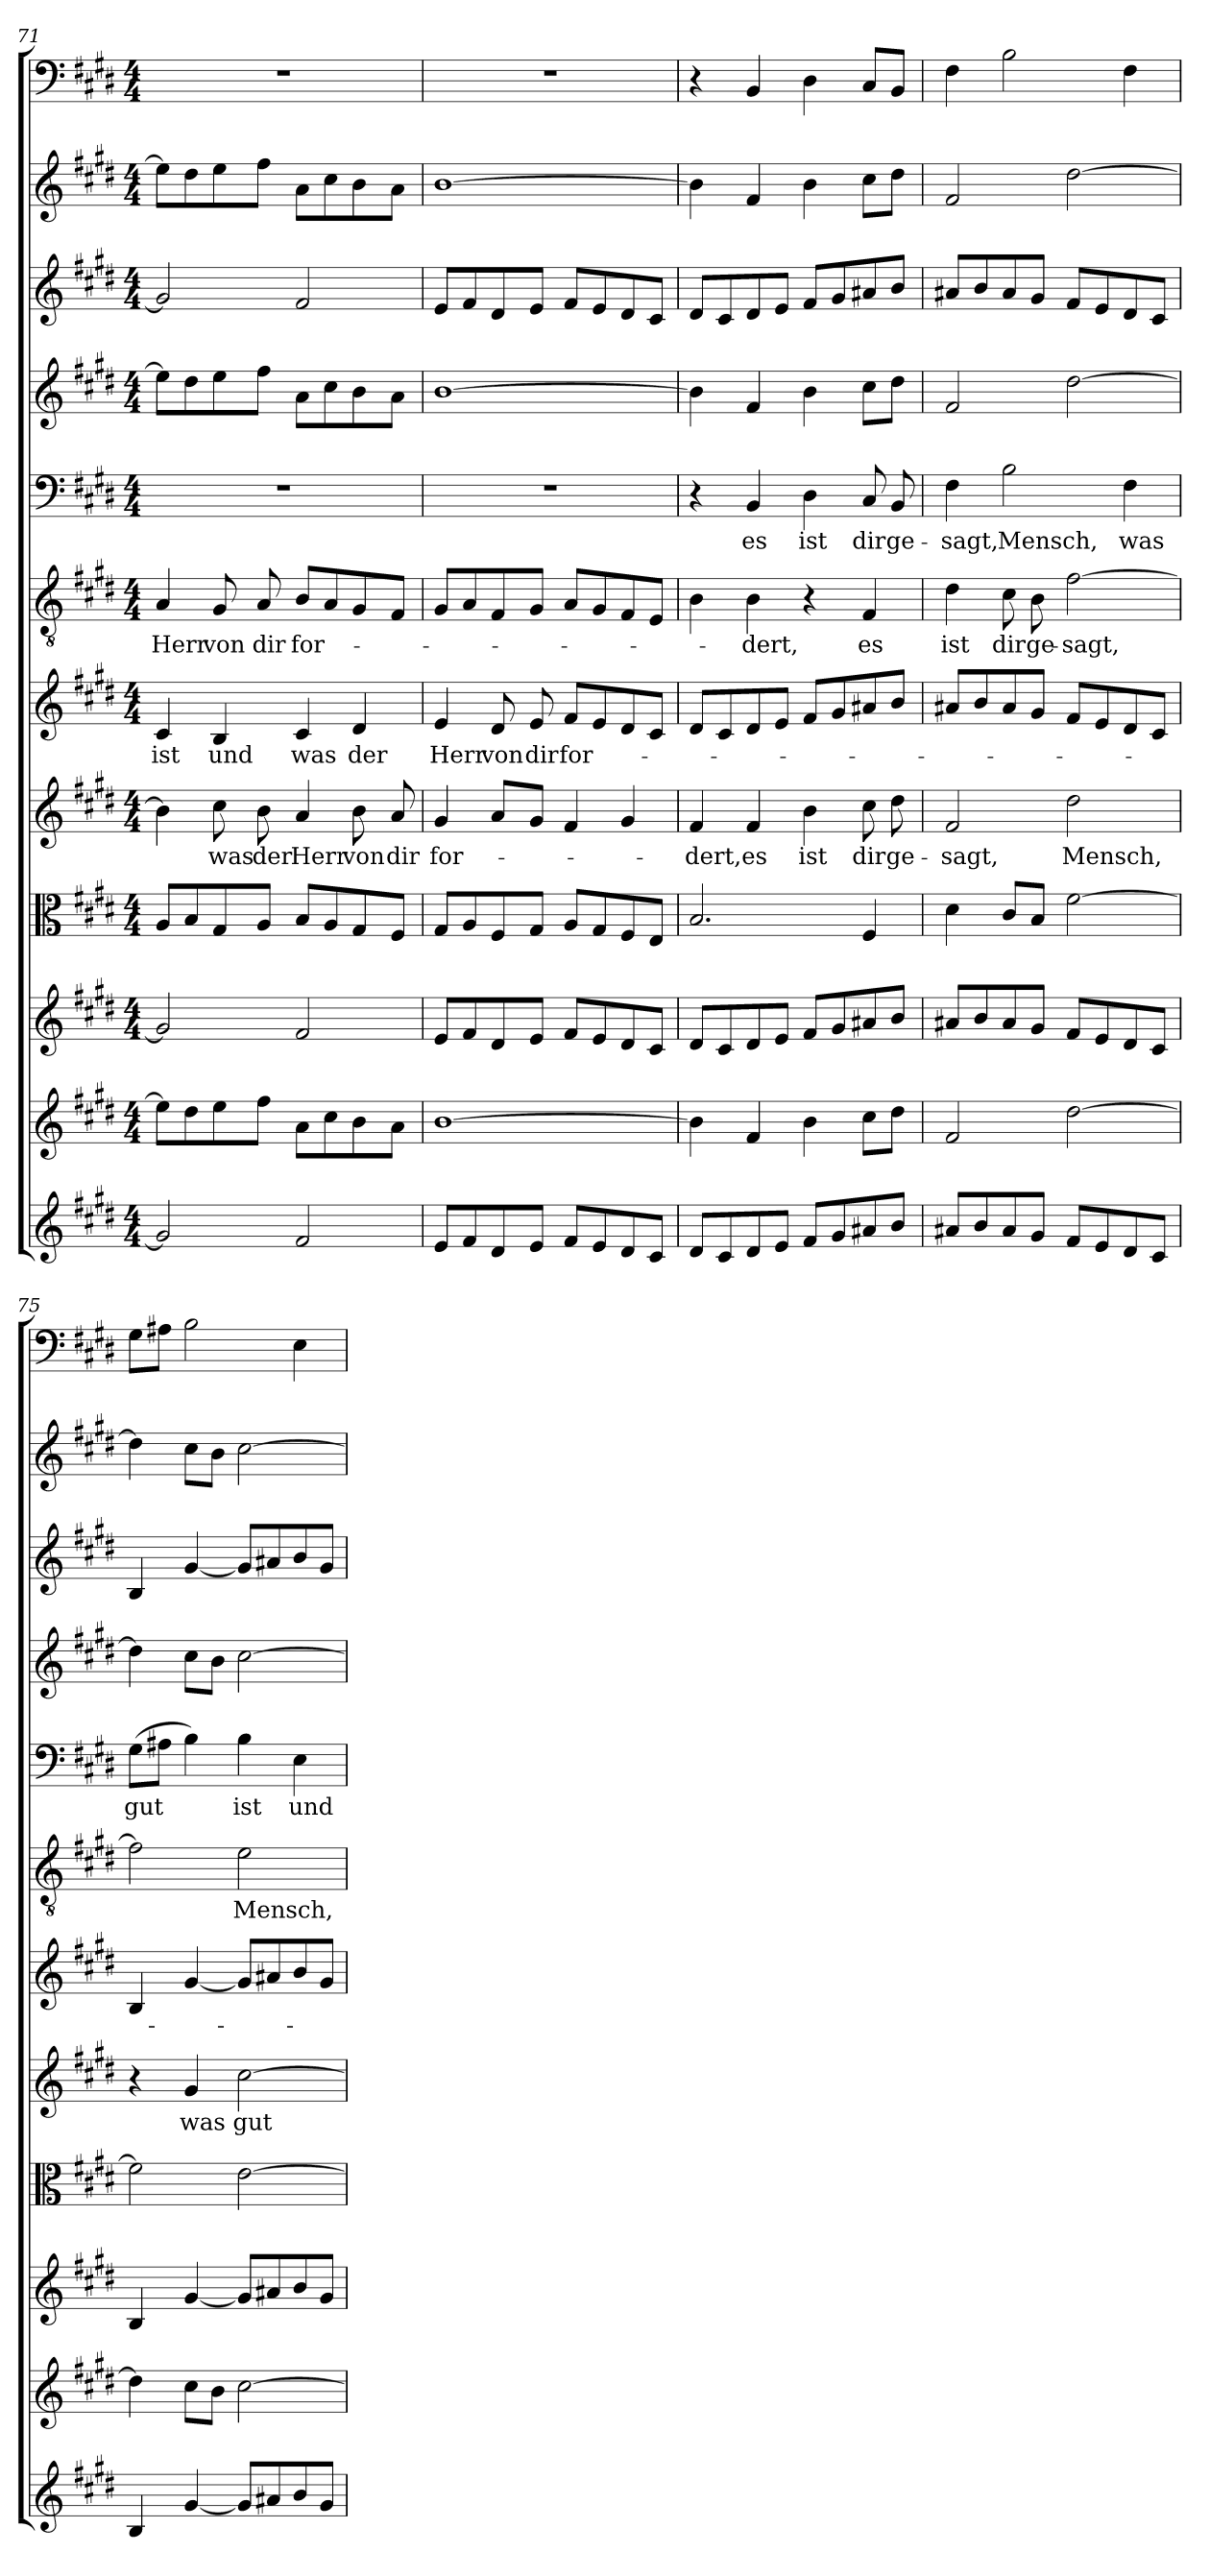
**kern	**kern	**kern	**kern	**kern	**text	**kern	**text	**kern	**text	**kern	**text	**kern	**kern	**kern	**kern
*part12	*part11	*part10	*part9	*part8	*part8	*part7	*part7	*part6	*part6	*part5	*part5	*part4	*part3	*part2	*part1
*staff12	*staff11	*staff10	*staff9	*staff8	*staff8	*staff7	*staff7	*staff6	*staff6	*staff5	*staff5	*staff4	*staff3	*staff2	*staff1
*clefG2	*clefG2	*clefG2	*clefC3	*clefG2	*	*clefG2	*	*clefGv2	*	*clefF4	*	*clefG2	*clefG2	*clefG2	*clefF4
*k[f#c#g#d#]	*k[f#c#g#d#]	*k[f#c#g#d#]	*k[f#c#g#d#]	*k[f#c#g#d#]	*	*k[f#c#g#d#]	*	*k[f#c#g#d#]	*	*k[f#c#g#d#]	*	*k[f#c#g#d#]	*k[f#c#g#d#]	*k[f#c#g#d#]	*k[f#c#g#d#]
*E:	*E:	*E:	*E:	*E:	*	*E:	*	*E:	*	*E:	*	*E:	*E:	*E:	*E:
*M4/4	*M4/4	*M4/4	*M4/4	*M4/4	*	*M4/4	*	*M4/4	*	*M4/4	*	*M4/4	*M4/4	*M4/4	*M4/4
=71	=71	=71	=71	=71	=71	=71	=71	=71	=71	=71	=71	=71	=71	=71	=71
2g#/]	8ee\L]	2g#/]	8A/L	4b\]	.	4c#/	ist	4A/	Herr	1r	.	8ee\L]	2g#/]	8ee\L]	1r
.	8dd#\	.	8B/	.	.	.	.	.	.	.	.	8dd#\	.	8dd#\	.
.	8ee\	.	8G#/	8cc#\	was	4B/	und	8G#/	von	.	.	8ee\	.	8ee\	.
.	8ff#\J	.	8A/J	8b\	der	.	.	8A/	dir	.	.	8ff#\J	.	8ff#\J	.
2f#/	8a\L	2f#/	8B/L	4a/	Herr	4c#/	was	8B/L	for-	.	.	8a\L	2f#/	8a\L	.
.	8cc#\	.	8A/	.	.	.	.	8A/	.	.	.	8cc#\	.	8cc#\	.
.	8b\	.	8G#/	8b\	von	4d#/	der	8G#/	.	.	.	8b\	.	8b\	.
.	8a\J	.	8F#/J	8a/	dir	.	.	8F#/J	.	.	.	8a\J	.	8a\J	.
=72	=72	=72	=72	=72	=72	=72	=72	=72	=72	=72	=72	=72	=72	=72	=72
8e/L	[1b\	8e/L	8G#/L	4g#/	for-	4e/	Herr	8G#/L	.	1r	.	[1b\	8e/L	[1b\	1r
8f#/	.	8f#/	8A/	.	.	.	.	8A/	.	.	.	.	8f#/	.	.
8d#/	.	8d#/	8F#/	8a/L	.	8d#/	von	8F#/	.	.	.	.	8d#/	.	.
8e/J	.	8e/J	8G#/J	8g#/J	.	8e/	dir	8G#/J	.	.	.	.	8e/J	.	.
8f#/L	.	8f#/L	8A/L	4f#/	.	8f#/L	for-	8A/L	.	.	.	.	8f#/L	.	.
8e/	.	8e/	8G#/	.	.	8e/	.	8G#/	.	.	.	.	8e/	.	.
8d#/	.	8d#/	8F#/	4g#/	.	8d#/	.	8F#/	.	.	.	.	8d#/	.	.
8c#/J	.	8c#/J	8E/J	.	.	8c#/J	.	8E/J	.	.	.	.	8c#/J	.	.
=73	=73	=73	=73	=73	=73	=73	=73	=73	=73	=73	=73	=73	=73	=73	=73
8d#/L	4b\]	8d#/L	2.B/	4f#/	-dert,	8d#/L	.	4B\	.	4r	.	4b\]	8d#/L	4b\]	4r
8c#/	.	8c#/	.	.	.	8c#/	.	.	.	.	.	.	8c#/	.	.
8d#/	4f#/	8d#/	.	4f#/	es	8d#/	.	4B\	-dert,	4BB/	es	4f#/	8d#/	4f#/	4BB/
8e/J	.	8e/J	.	.	.	8e/J	.	.	.	.	.	.	8e/J	.	.
8f#/L	4b\	8f#/L	.	4b\	ist	8f#/L	.	4r	.	4D#\	ist	4b\	8f#/L	4b\	4D#\
8g#/	.	8g#/	.	.	.	8g#/	.	.	.	.	.	.	8g#/	.	.
8a#X/	8cc#\L	8a#X/	4F#/	8cc#\	dir	8a#X/	.	4F#/	es	8C#/	dir	8cc#\L	8a#X/	8cc#\L	8C#/L
8b/J	8dd#\J	8b/J	.	8dd#\	ge-	8b/J	.	.	.	8BB/	ge-	8dd#\J	8b/J	8dd#\J	8BB/J
=74	=74	=74	=74	=74	=74	=74	=74	=74	=74	=74	=74	=74	=74	=74	=74
8a#X/L	2f#/	8a#X/L	4d#\	2f#/	-sagt,	8a#X/L	.	4d#\	ist	4F#\	-sagt,	2f#/	8a#X/L	2f#/	4F#\
8b/	.	8b/	.	.	.	8b/	.	.	.	.	.	.	8b/	.	.
8a#/	.	8a#/	8c#/L	.	.	8a#/	.	8c#\	dir	2B\	Mensch,	.	8a#/	.	2B\
8g#/J	.	8g#/J	8B/J	.	.	8g#/J	.	8B\	ge-	.	.	.	8g#/J	.	.
8f#/L	[2dd#\	8f#/L	[2f#\	2dd#\	Mensch,	8f#/L	.	[2f#\	-sagt,	.	.	[2dd#\	8f#/L	[2dd#\	.
8e/	.	8e/	.	.	.	8e/	.	.	.	.	.	.	8e/	.	.
8d#/	.	8d#/	.	.	.	8d#/	.	.	.	4F#\	was	.	8d#/	.	4F#\
8c#/J	.	8c#/J	.	.	.	8c#/J	.	.	.	.	.	.	8c#/J	.	.
=75	=75	=75	=75	=75	=75	=75	=75	=75	=75	=75	=75	=75	=75	=75	=75
4B/	4dd#\]	4B/	2f#\]	4r	.	4B/	.	2f#\]	.	(8G#\L	gut	4dd#\]	4B/	4dd#\]	8G#\L
.	.	.	.	.	.	.	.	.	.	8A#X\J	.	.	.	.	8A#X\J
[4g#/	8cc#\L	[4g#/	.	4g#/	was	[4g#/	.	.	.	4B\)	.	8cc#\L	[4g#/	8cc#\L	2B\
.	8b\J	.	.	.	.	.	.	.	.	.	.	8b\J	.	8b\J	.
8g#/L]	[2cc#\	8g#/L]	[2e\	[2cc#\	gut	8g#/L]	.	2e\	Mensch,	4B\	ist	[2cc#\	8g#/L]	[2cc#\	.
8a#X/	.	8a#X/	.	.	.	8a#X/	.	.	.	.	.	.	8a#X/	.	.
8b/	.	8b/	.	.	.	8b/	.	.	.	4E\	und	.	8b/	.	4E\
8g#/J	.	8g#/J	.	.	.	8g#/J	.	.	.	.	.	.	8g#/J	.	.
=	=	=	=	=	=	=	=	=	=	=	=	=	=	=	=
*-	*-	*-	*-	*-	*-	*-	*-	*-	*-	*-	*-	*-	*-	*-	*-
